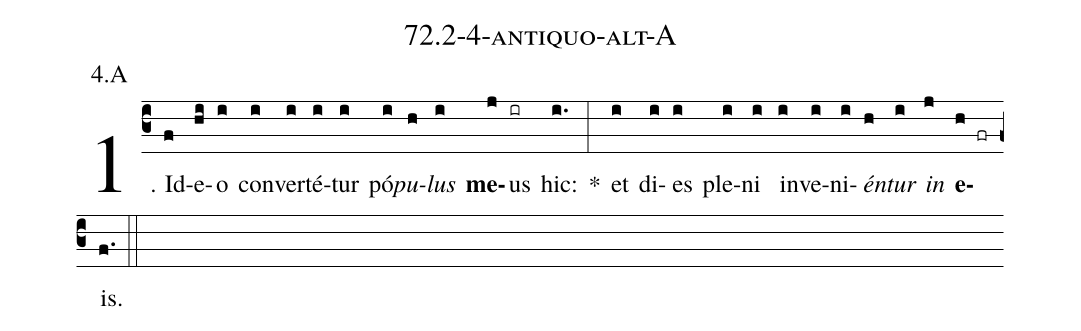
name: 72.2-4-antiquo-alt-A;
annotation: 4.A;
%%
(c3)1. Id(f)e(hi)o(i) con(i)ver(i)té(i)tur(i) pó(i)<i>pu</i>(h)<i>lus</i>(i) <b>me</b>(j)us(ir) hic:(i.) *(:) et(i) di(i)es(i) ple(i)ni(i) in(i)ve(i)ni(i)<i>én</i>(h)<i>tur</i>(i) <i>in</i>(j) <b>e</b>(h fr)is.(f.) (::)


%E(i) u(h) o(i) u(j) a(h) e.(f.) (::)
